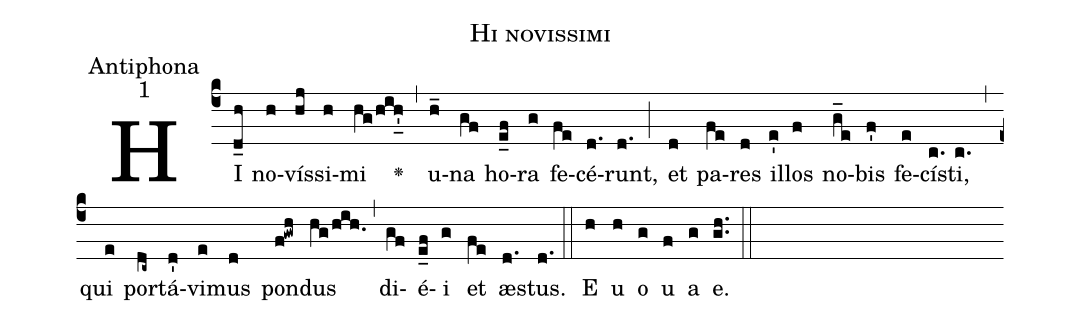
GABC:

name:Hi novissimi;
office-part:Antiphona;
mode:1;
%%
(c4)HI(d_h) no(h)vís(hj)si(h)mi(hg/hih'_[oh:l]) <v>\greheightstar</v>(,) u(h_)na(gf) ho(e_f)ra(g) fe(fe)cé(d.)runt,(d.) (;) et(d) pa(fe)res(d) il(e')los(f) no(g_e)bis(f') fe(e)cí(c.)sti,(c.) (,) qui(e) por(dc~)tá(d')vi(e)mus(d) pon(f!gwh)dus(hg/hih.) (,) di(gf)é(e_f)i(g) et(fe) æ(d.)stus.(d.) (::)
<eu>E(h) u(h) o(g) u(f) a(g) e.</eu>(g.h.) (::)
